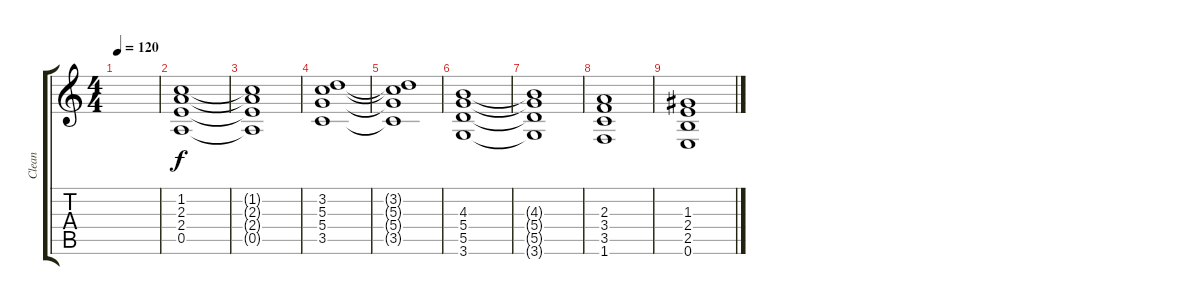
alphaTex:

\track ("Clean" "Clean") {instrument electricguitarclean}
\staff {score tabs}
\tuning (E4 B3 G3 D3 A2 E2) {hide}
\ts (4 4)
\tempo 120
\clef g2
\ks c
|
(1.2 2.3 2.4 0.5).1 |
(1.2{t} 2.3{t} 2.4{t} 0.5{t}).1 |
(3.2 5.3 5.4 3.5).1 |
(3.2{t} 5.3{t} 5.4{t} 3.5{t}).1 |
(4.3 5.4 5.5 3.6).1 |
(4.3{t} 5.4{t} 5.5{t} 3.6{t}).1 |
(2.3 3.4 3.5 1.6).1 |
(1.3 2.4 2.5 0.6).1
